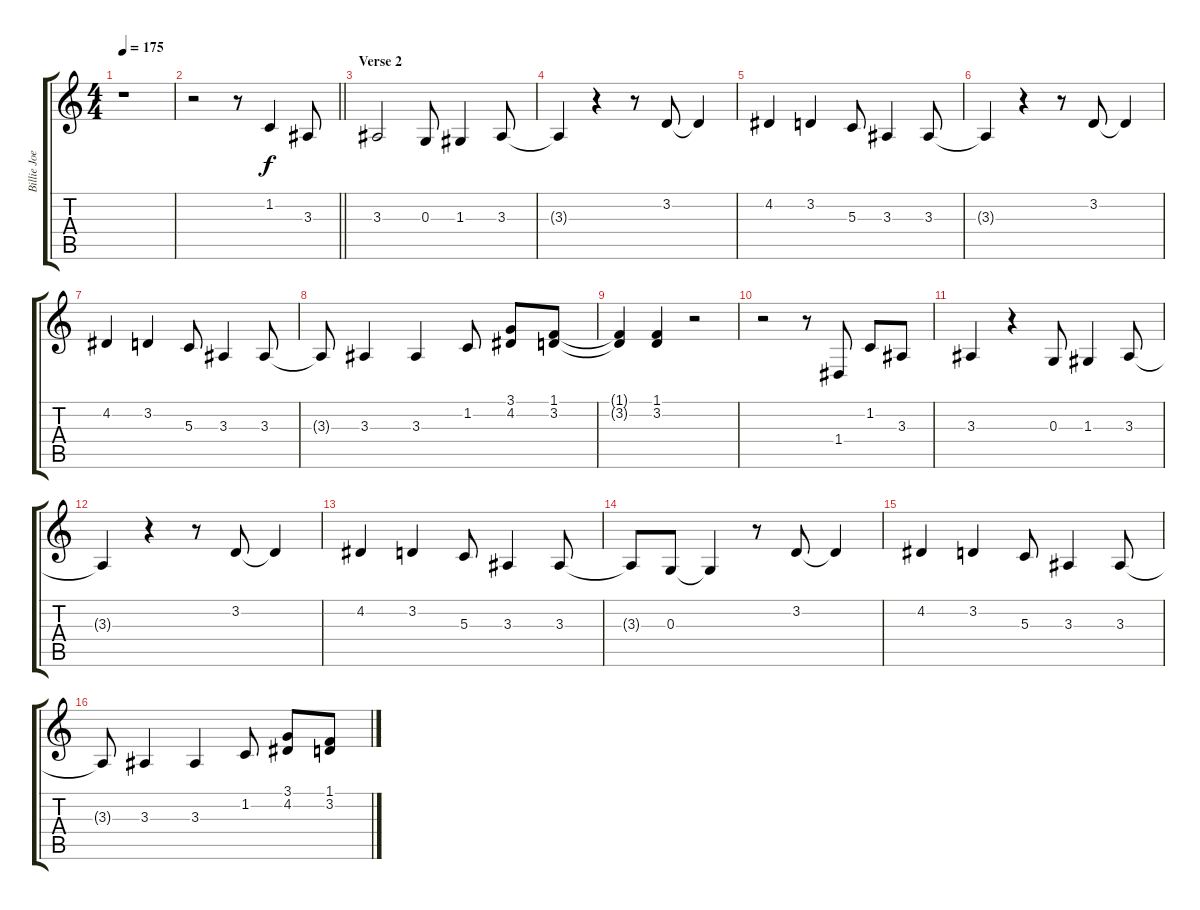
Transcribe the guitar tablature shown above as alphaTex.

\track ("Billie Joe Armstrong - Vox" "Billie Joe") {instrument voiceoohs}
\staff {score tabs}
\tuning (E4 B3 G3 D3 A2 E2) {hide}
\ts (4 4)
\tempo 175
\clef g2
\ks c
r.1{dy f} |
\barLineRight lightlight
r.2 r.8 1.2.4 3.3.8 |
\section ("" "Verse 2")
3.3.2 0.3.8 1.3.4 3.3.8 |
3.3{t}.4 r.4 r.8 3.2.8 3.2{t}.4 |
4.2.4 3.2.4 5.3.8 3.3.4 3.3.8 |
3.3{t}.4 r.4 r.8 3.2.8 3.2{t}.4 |
4.2.4 3.2.4 5.3.8 3.3.4 3.3.8 |
3.3{t}.8 3.3.4 3.3.4 1.2.8 (3.1 4.2).8 (1.1 3.2).8 |
(1.1{t} 3.2{t}).4 (1.1 3.2).4 r.2 |
r.2 r.8 1.4.8 1.2.8 3.3.8 |
3.3.4 r.4 0.3.8 1.3.4 3.3.8 |
3.3{t}.4 r.4 r.8 3.2.8 3.2{t}.4 |
4.2.4 3.2.4 5.3.8 3.3.4 3.3.8 |
3.3{t}.8 0.3.8 0.3{t}.4 r.8 3.2.8 3.2{t}.4 |
4.2.4 3.2.4 5.3.8 3.3.4 3.3.8 |
3.3{t}.8 3.3.4 3.3.4 1.2.8 (3.1 4.2).8 (1.1 3.2).8
